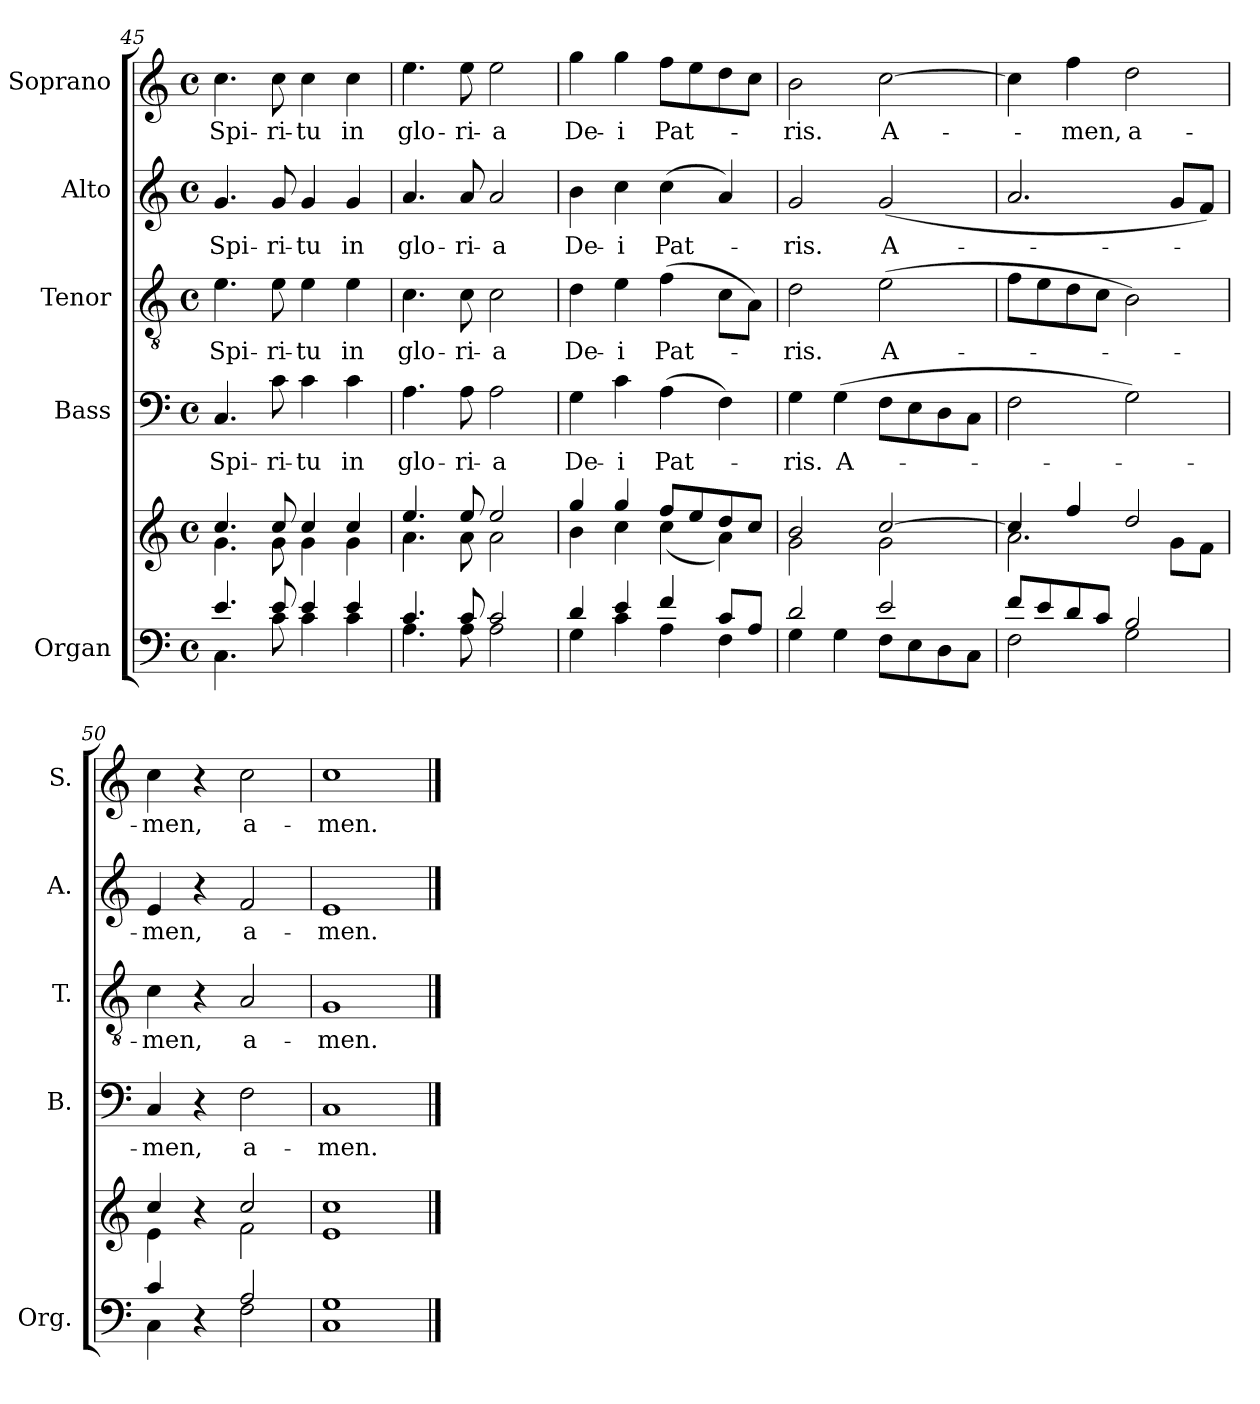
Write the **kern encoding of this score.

**kern	**kern	**kern	**text	**kern	**text	**kern	**text	**kern	**text
*part5	*part5	*part4	*part4	*part3	*part3	*part2	*part2	*part1	*part1
*staff6	*staff5	*staff4	*staff4	*staff3	*staff3	*staff2	*staff2	*staff1	*staff1
*I"Organ	*	*I"Bass	*	*I"Tenor	*	*I"Alto	*	*I"Soprano	*
*I'Org.	*	*I'B.	*	*I'T.	*	*I'A.	*	*I'S.	*
*clefF4	*clefG2	*clefF4	*	*clefGv2	*	*clefG2	*	*clefG2	*
*k[]	*k[]	*k[]	*	*k[]	*	*k[]	*	*k[]	*
*C:	*C:	*C:	*	*C:	*	*C:	*	*C:	*
*M4/4	*M4/4	*M4/4	*	*M4/4	*	*M4/4	*	*M4/4	*
*met(c)	*met(c)	*met(c)	*	*met(c)	*	*met(c)	*	*met(c)	*
=45	=45	=45	=45	=45	=45	=45	=45	=45	=45
*^	*^	*	*	*	*	*	*	*	*
!	!	!	!	!	!LO:LY:b	!	!LO:LY:b	!	!LO:LY:b	!	!LO:LY:b
4.e/	4.C\	4.cc/	4.g\	4.C/	Spi-	4.e\	Spi-	4.g/	Spi-	4.cc\	Spi-
!	!	!	!	!	!LO:LY:b	!	!LO:LY:b	!	!LO:LY:b	!	!LO:LY:b
8e/	8c\	8cc/	8g\	8c\	-ri-	8e\	-ri-	8g/	-ri-	8cc\	-ri-
!	!	!	!	!	!LO:LY:b	!	!LO:LY:b	!	!LO:LY:b	!	!LO:LY:b
4e/	4c\	4cc/	4g\	4c\	-tu	4e\	-tu	4g/	-tu	4cc\	-tu
!	!	!	!	!	!LO:LY:b	!	!LO:LY:b	!	!LO:LY:b	!	!LO:LY:b
4e/	4c\	4cc/	4g\	4c\	in	4e\	in	4g/	in	4cc\	in
=46	=46	=46	=46	=46	=46	=46	=46	=46	=46	=46	=46
!	!	!	!	!	!LO:LY:b	!	!LO:LY:b	!	!LO:LY:b	!	!LO:LY:b
4.c/	4.A\	4.ee/	4.a\	4.A\	glo-	4.c\	glo-	4.a/	glo-	4.ee\	glo-
!	!	!	!	!	!LO:LY:b	!	!LO:LY:b	!	!LO:LY:b	!	!LO:LY:b
8c/	8A\	8ee/	8a\	8A\	-ri-	8c\	-ri-	8a/	-ri-	8ee\	-ri-
!	!	!	!	!	!LO:LY:b	!	!LO:LY:b	!	!LO:LY:b	!	!LO:LY:b
2c/	2A\	2ee/	2a\	2A\	-a	2c\	-a	2a/	-a	2ee\	-a
=47	=47	=47	=47	=47	=47	=47	=47	=47	=47	=47	=47
!	!	!	!	!	!LO:LY:b	!	!LO:LY:b	!	!LO:LY:b	!	!LO:LY:b
4d/	4G\	4gg/	4b\	4G\	De-	4d\	De-	4b\	De-	4gg\	De-
!	!	!	!	!	!LO:LY:b	!	!LO:LY:b	!	!LO:LY:b	!	!LO:LY:b
4e/	4c\	4gg/	4cc\	4c\	-i	4e\	-i	4cc\	-i	4gg\	-i
!	!	!	!	!	!LO:LY:b	!	!LO:LY:b	!	!LO:LY:b	!	!LO:LY:b
4f/	4A\	8ff/L	(<4cc\	(>4A\	Pat-	(>4f\	Pat-	(>4cc\	Pat-	8ff\L	Pat-
.	.	8ee/	.	.	.	.	.	.	.	8ee\	.
8c/L	4F\	8dd/	4a\)	4F\)	.	8c\L	.	4a/)	.	8dd\	.
8A/J	.	8cc/J	.	.	.	8A\J)	.	.	.	8cc\J	.
=48	=48	=48	=48	=48	=48	=48	=48	=48	=48	=48	=48
!	!	!	!	!	!LO:LY:b	!	!LO:LY:b	!	!LO:LY:b	!	!LO:LY:b
2d/	4G\	2b/	2g\	4G\	-ris.	2d\	-ris.	2g/	-ris.	2b\	-ris.
!	!	!	!	!	!LO:LY:b	!	!	!	!	!	!
.	4G\	.	.	(>4G\	A-	.	.	.	.	.	.
!	!	!	!	!	!	!	!LO:LY:b	!	!LO:LY:b	!	!LO:LY:b
2e/	8F\L	[2cc/	2g\	8F\L	.	(>2e\	A-	(<2g/	A-	[2cc\	A-
.	8E\	.	.	8E\	.	.	.	.	.	.	.
.	8D\	.	.	8D\	.	.	.	.	.	.	.
.	8C\J	.	.	8C\J	.	.	.	.	.	.	.
!!LO:LB:g=z
=49	=49	=49	=49	=49	=49	=49	=49	=49	=49	=49	=49
8f/L	2F\	4cc/]	2.a\	2F\	.	8f\L	.	2.a/	.	4cc\]	.
8e/	.	.	.	.	.	8e\	.	.	.	.	.
!	!	!	!	!	!	!	!	!	!	!	!LO:LY:b
8d/	.	4ff/	.	.	.	8d\	.	.	.	4ff\	-men,
8c/J	.	.	.	.	.	8c\J	.	.	.	.	.
!	!	!	!	!	!	!	!	!	!	!	!LO:LY:b
2B/	2G\	2dd/	.	2G\)	.	2B\)	.	.	.	2dd\	a-
.	.	.	8g\L	.	.	.	.	8g/L	.	.	.
.	.	.	8f\J	.	.	.	.	8f/J)	.	.	.
=50	=50	=50	=50	=50	=50	=50	=50	=50	=50	=50	=50
!	!	!	!	!	!LO:LY:b	!	!LO:LY:b	!	!LO:LY:b	!	!LO:LY:b
4c/	4C\	4cc/	4e\	4C/	-men,	4c\	-men,	4e/	-men,	4cc\	-men,
4r	4ryy	4r	4ryy	4r	.	4r	.	4r	.	4r	.
!	!	!	!	!	!LO:LY:b	!	!LO:LY:b	!	!LO:LY:b	!	!LO:LY:b
2A/	2F\	2cc/	2f\	2F\	a-	2A/	a-	2f/	a-	2cc\	a-
=51	=51	=51	=51	=51	=51	=51	=51	=51	=51	=51	=51
!	!	!	!	!	!LO:LY:b	!	!LO:LY:b	!	!LO:LY:b	!	!LO:LY:b
1G	1C	1cc	1e	1C	-men.	1G	-men.	1e	-men.	1cc	-men.
*v	*v	*	*	*	*	*	*	*	*	*	*
*	*v	*v	*	*	*	*	*	*	*	*
==	==	==	==	==	==	==	==	==	==
*-	*-	*-	*-	*-	*-	*-	*-	*-	*-
